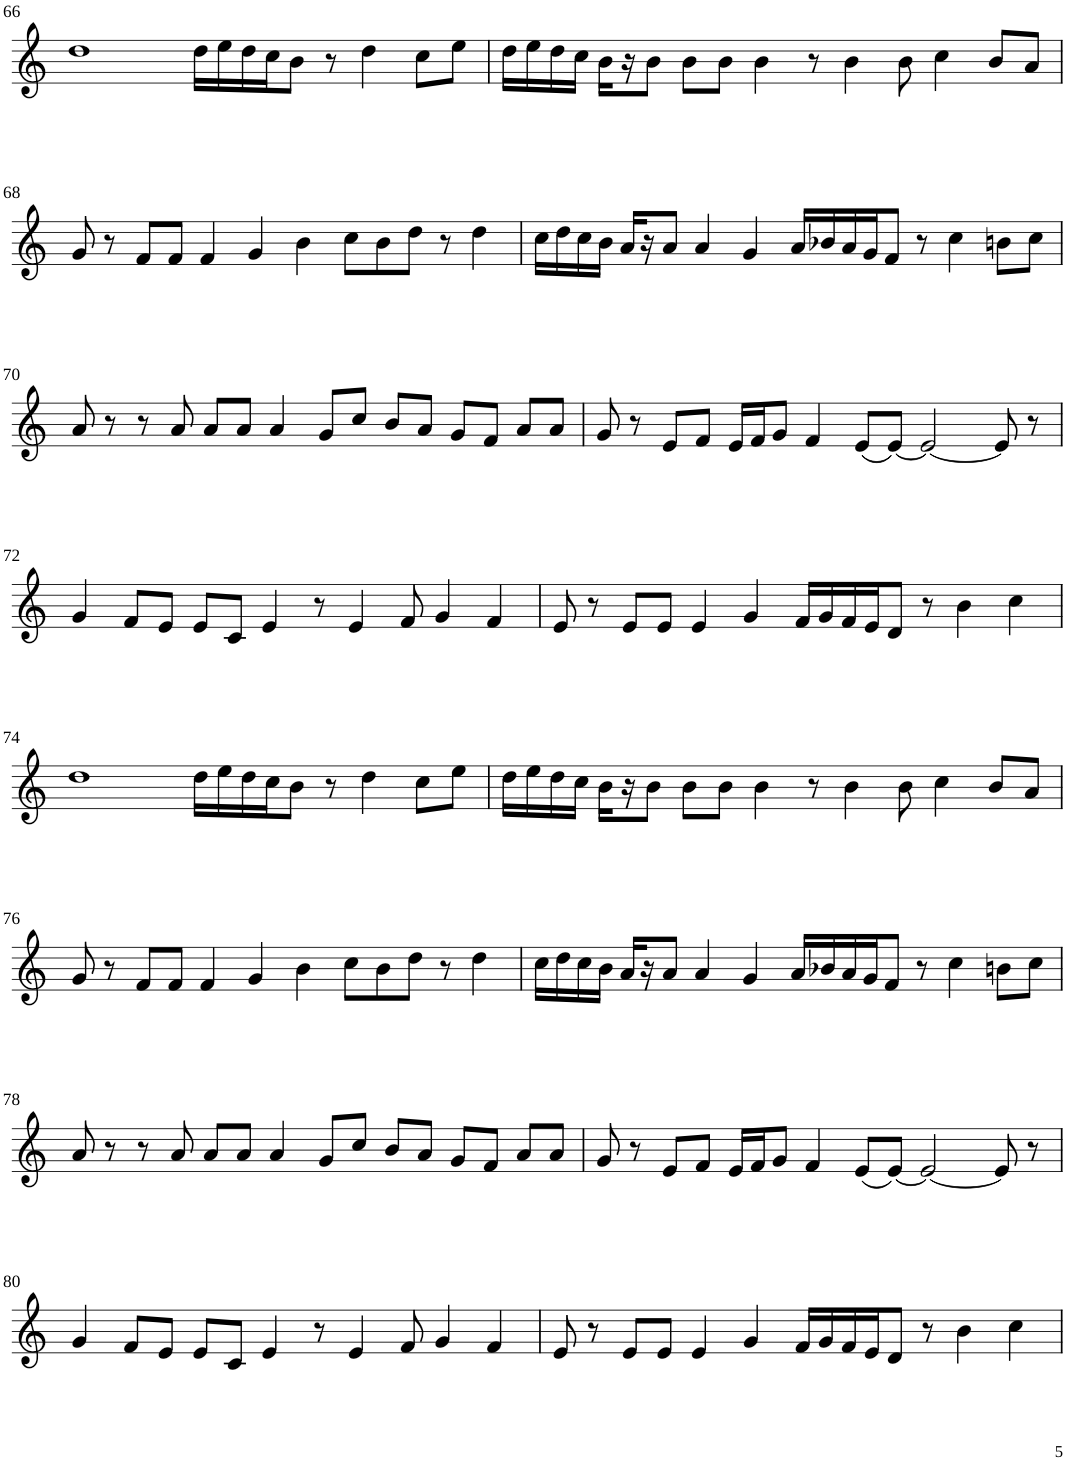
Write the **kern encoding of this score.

**kern
*part1
*staff1
*I"Violin
!!LO:PB:g=z
*clefG2
*k[]
*M8/4
=66
1dd
16dd\LL
16ee\
16dd\
16cc\J
8b\J
8r
4dd\
8cc\L
8ee\J
=67
16dd\LL
16ee\
16dd\
16cc\JJ
16b\LL
16r
8b\J
8b\L
8b\J
4b\
8r
4b\
8b\
4cc\
8b/L
8a/J
!!LO:LB:g=z
=68
8g/
8r
8f/L
8f/J
4f/
4g/
4b\
8cc\L
8b\
8dd\J
8r
4dd\
=69
16cc\LL
16dd\
16cc\
16b\JJ
16a/LL
16r
8a/J
4a/
4g/
16a/LL
16b-X/
16a/
16g/J
8f/J
8r
4cc\
8bn\L
8cc\J
!!LO:LB:g=z
=70
8a/
8r
8r
8a/
8a/L
8a/J
4a/
8g/L
8cc/J
8b/L
8a/J
8g/L
8f/J
8a/L
8a/J
=71
8g/
8r
8e/L
8f/J
16e/LL
16f/J
8g/J
4f/
(8e/L
[8e/J)
2e/_
8e/]
8r
!!LO:LB:g=z
=72
4g/
8f/L
8e/J
8e/L
8c/J
4e/
8r
4e/
8f/
4g/
4f/
=73
8e/
8r
8e/L
8e/J
4e/
4g/
16f/LL
16g/
16f/
16e/J
8d/J
8r
4b\
4cc\
!!LO:LB:g=z
=74
1dd
16dd\LL
16ee\
16dd\
16cc\J
8b\J
8r
4dd\
8cc\L
8ee\J
=75
16dd\LL
16ee\
16dd\
16cc\JJ
16b\LL
16r
8b\J
8b\L
8b\J
4b\
8r
4b\
8b\
4cc\
8b/L
8a/J
!!LO:LB:g=z
=76
8g/
8r
8f/L
8f/J
4f/
4g/
4b\
8cc\L
8b\
8dd\J
8r
4dd\
=77
16cc\LL
16dd\
16cc\
16b\JJ
16a/LL
16r
8a/J
4a/
4g/
16a/LL
16b-X/
16a/
16g/J
8f/J
8r
4cc\
8bn\L
8cc\J
!!LO:LB:g=z
=78
8a/
8r
8r
8a/
8a/L
8a/J
4a/
8g/L
8cc/J
8b/L
8a/J
8g/L
8f/J
8a/L
8a/J
=79
8g/
8r
8e/L
8f/J
16e/LL
16f/J
8g/J
4f/
(8e/L
[8e/J)
2e/_
8e/]
8r
!!LO:LB:g=z
=80
4g/
8f/L
8e/J
8e/L
8c/J
4e/
8r
4e/
8f/
4g/
4f/
=81
8e/
8r
8e/L
8e/J
4e/
4g/
16f/LL
16g/
16f/
16e/J
8d/J
8r
4b\
4cc\
=
*-
